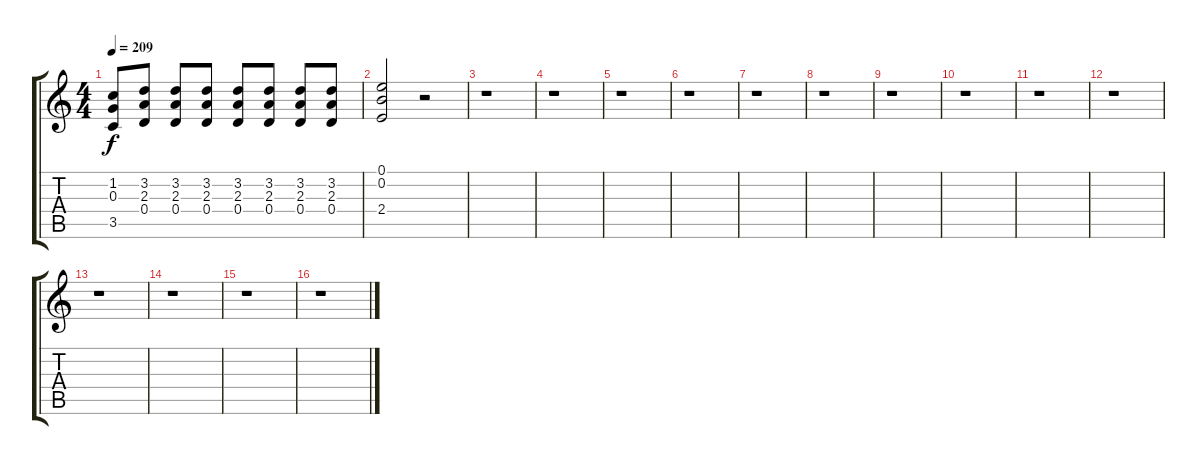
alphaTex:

\track "" {instrument overdrivenguitar}
\staff {score tabs}
\tuning (E4 B3 G3 D3 A2 E2) {hide}
\ts (4 4)
\tempo 209
\clef g2
\ks c
(1.2 0.3 3.5).8{dy f} (3.2 2.3 0.4).8 (3.2 2.3 0.4).8 (3.2 2.3 0.4).8 (3.2 2.3 0.4).8 (3.2 2.3 0.4).8 (3.2 2.3 0.4).8 (3.2 2.3 0.4).8 |
(0.1 0.2 2.4).2 r.2 |
r.1 |
r.1 |
r.1 |
r.1 |
r.1 |
r.1 |
r.1 |
r.1 |
r.1 |
r.1 |
r.1 |
r.1 |
r.1 |
r.1
